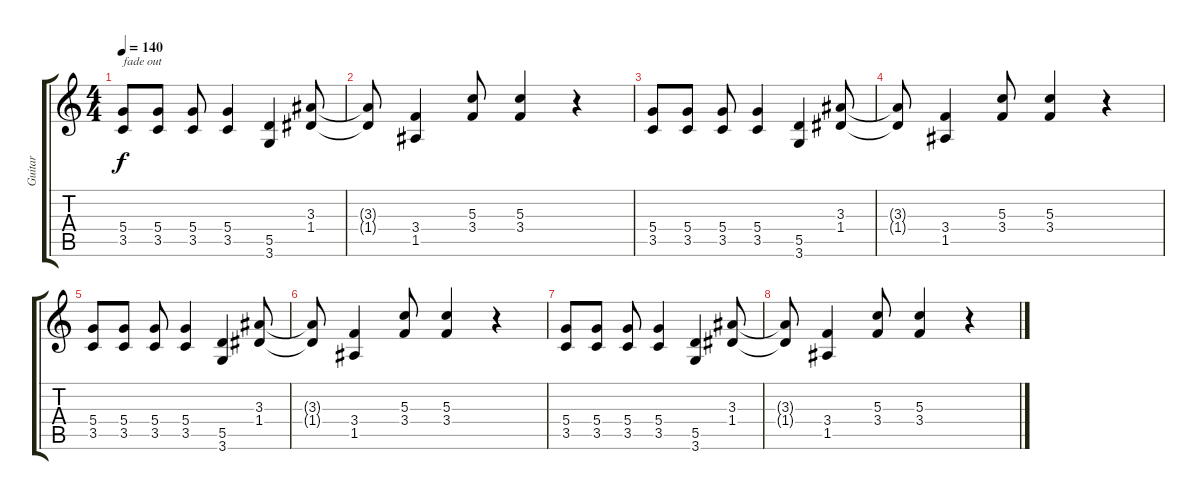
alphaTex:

\track ("Guitar" "Guitar") {instrument distortionguitar}
\staff {score tabs}
\tuning (E4 B3 G3 D3 A2 E2) {hide}
\ts (4 4)
\tempo 140
\clef g2
\ks c
(5.4 3.5).8{txt "fade out" dy f} (5.4 3.5).8 (5.4 3.5).8 (5.4 3.5).4 (5.5 3.6).4 (3.3 1.4).8 |
(3.3{t} 1.4{t}).8 (3.4 1.5).4 (5.3 3.4).8 (5.3 3.4).4 r.4 |
(5.4 3.5).8 (5.4 3.5).8 (5.4 3.5).8 (5.4 3.5).4 (5.5 3.6).4 (3.3 1.4).8 |
(3.3{t} 1.4{t}).8 (3.4 1.5).4 (5.3 3.4).8 (5.3 3.4).4 r.4 |
(5.4 3.5).8 (5.4 3.5).8 (5.4 3.5).8 (5.4 3.5).4 (5.5 3.6).4 (3.3 1.4).8 |
(3.3{t} 1.4{t}).8 (3.4 1.5).4 (5.3 3.4).8 (5.3 3.4).4 r.4 |
(5.4 3.5).8 (5.4 3.5).8 (5.4 3.5).8 (5.4 3.5).4 (5.5 3.6).4 (3.3 1.4).8 |
(3.3{t} 1.4{t}).8 (3.4 1.5).4 (5.3 3.4).8 (5.3 3.4).4 r.4
